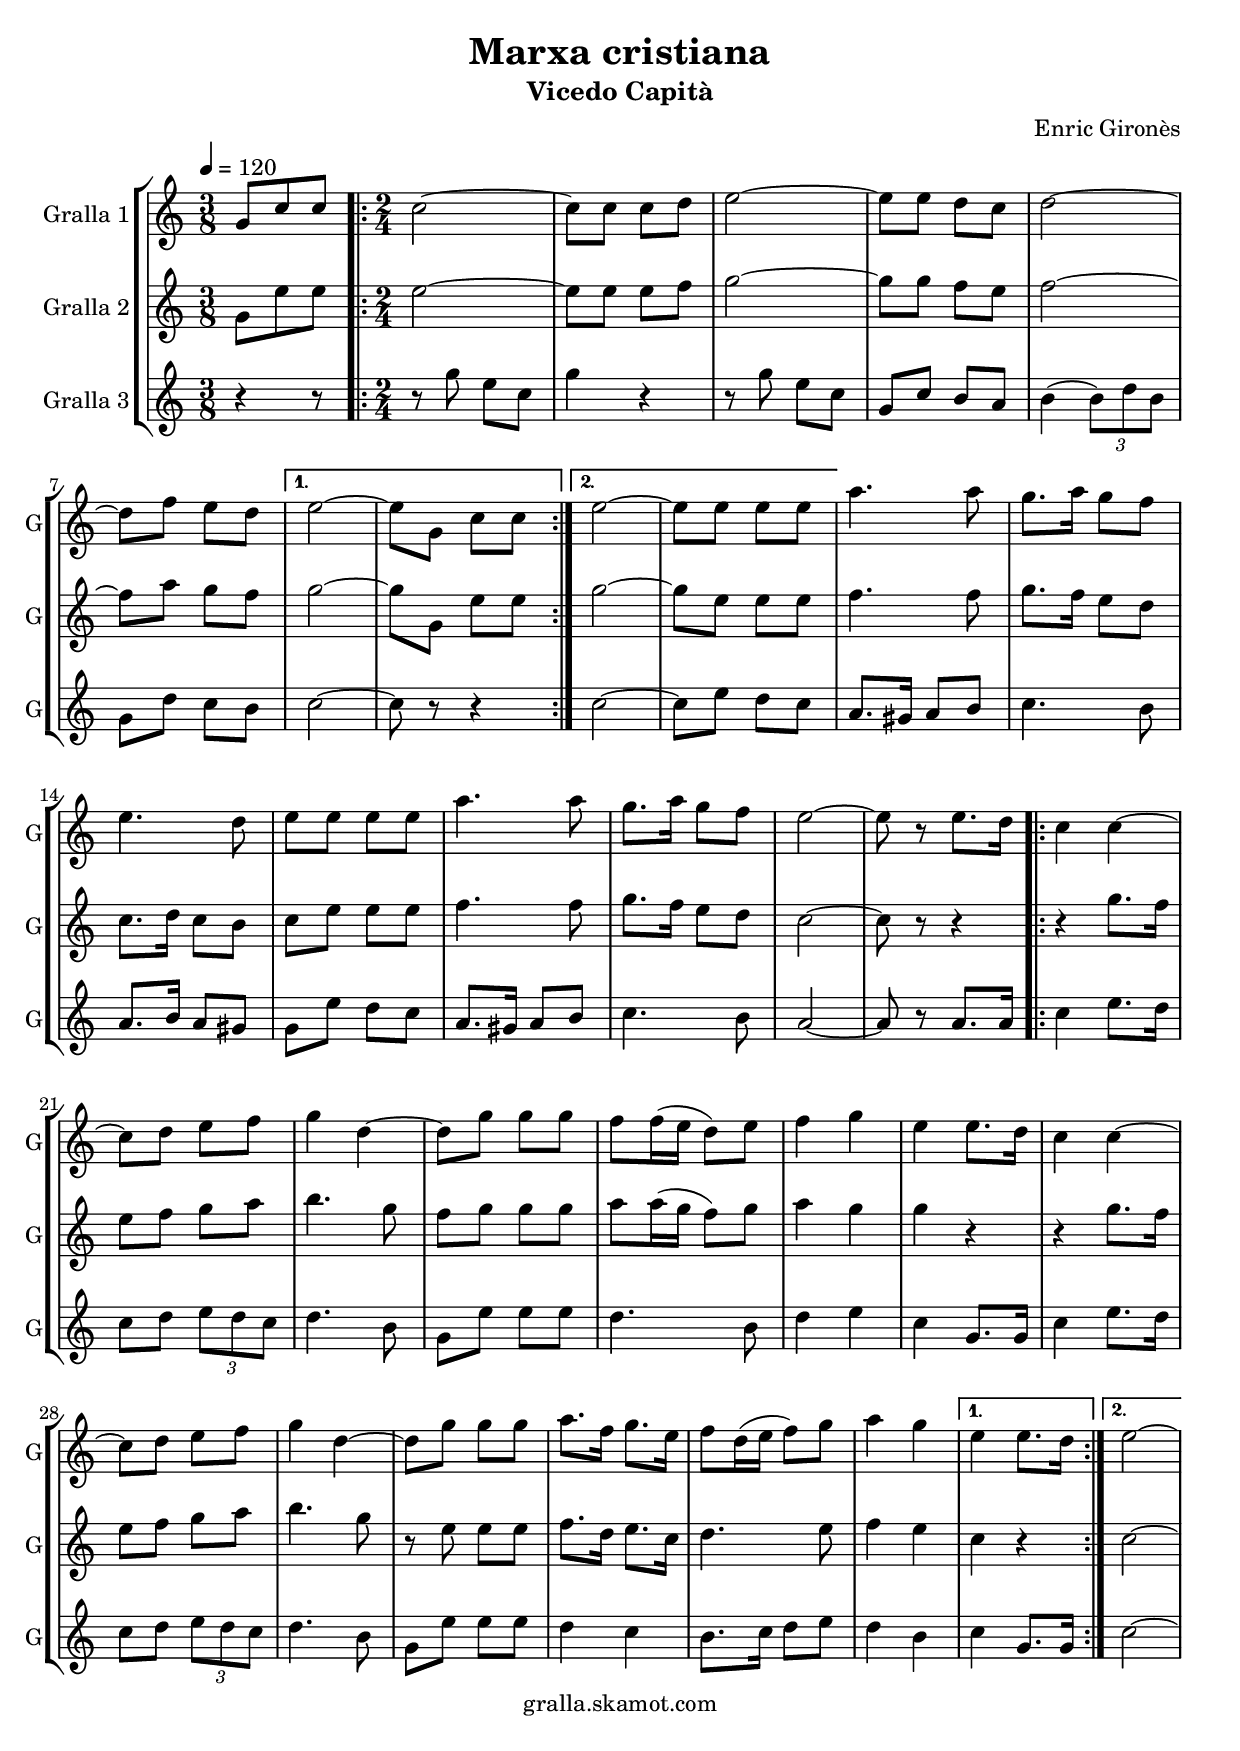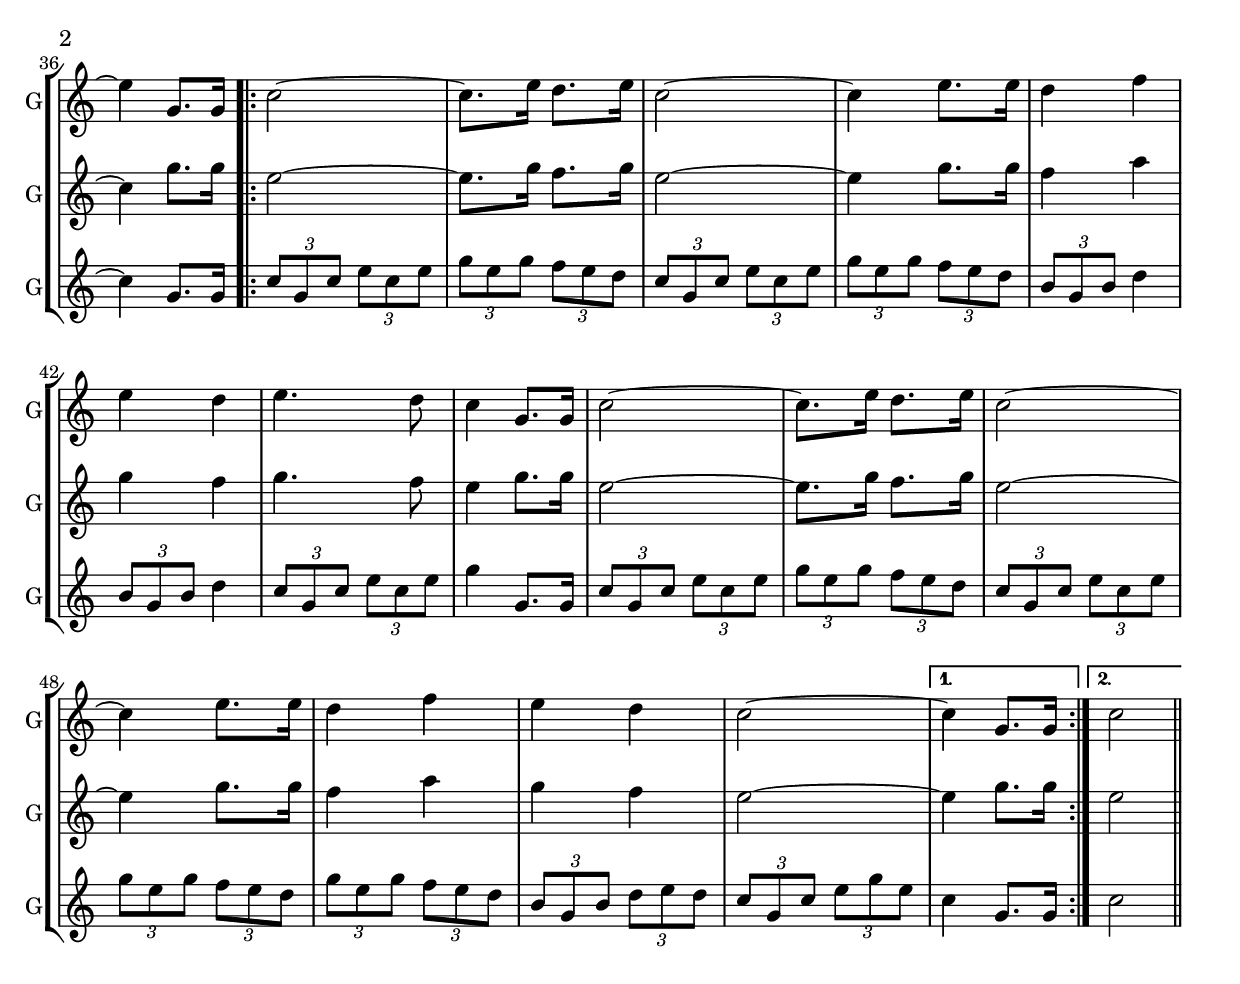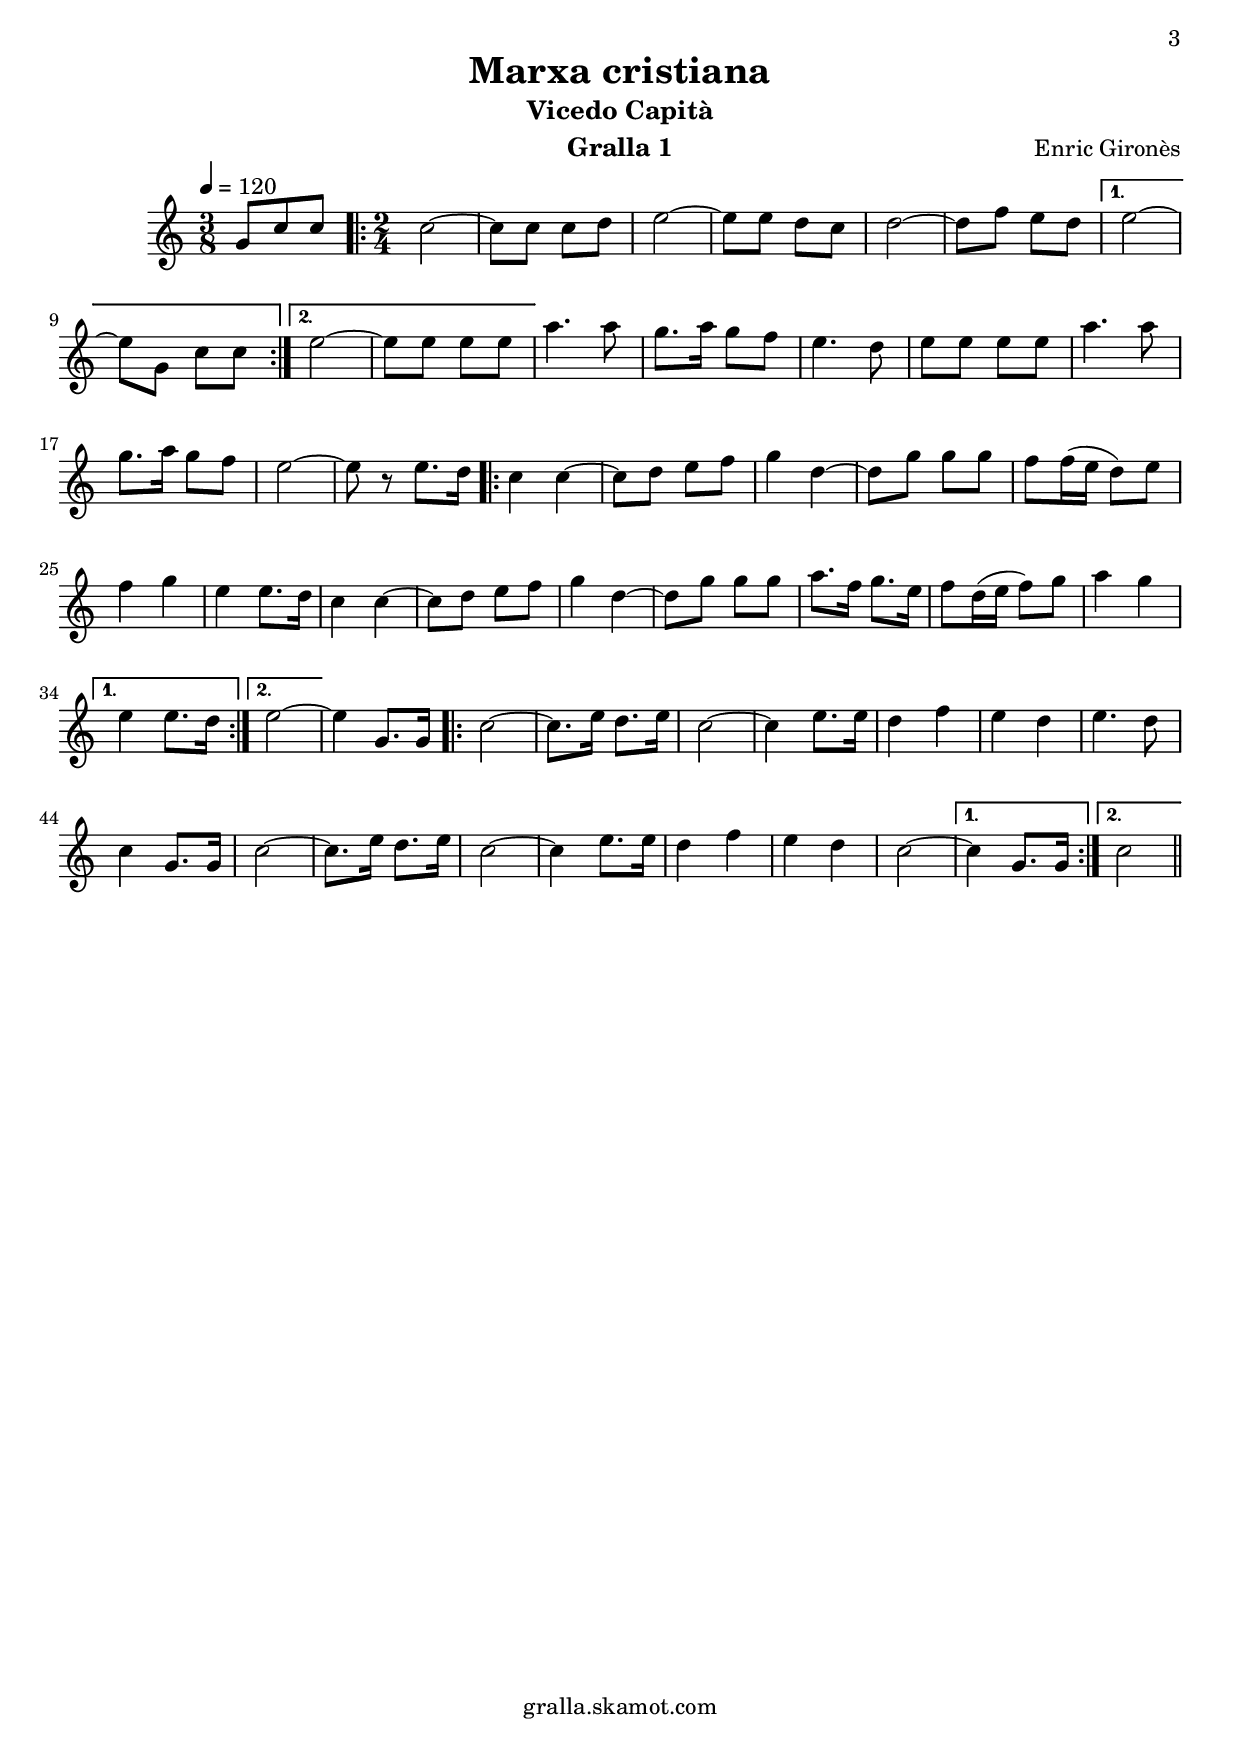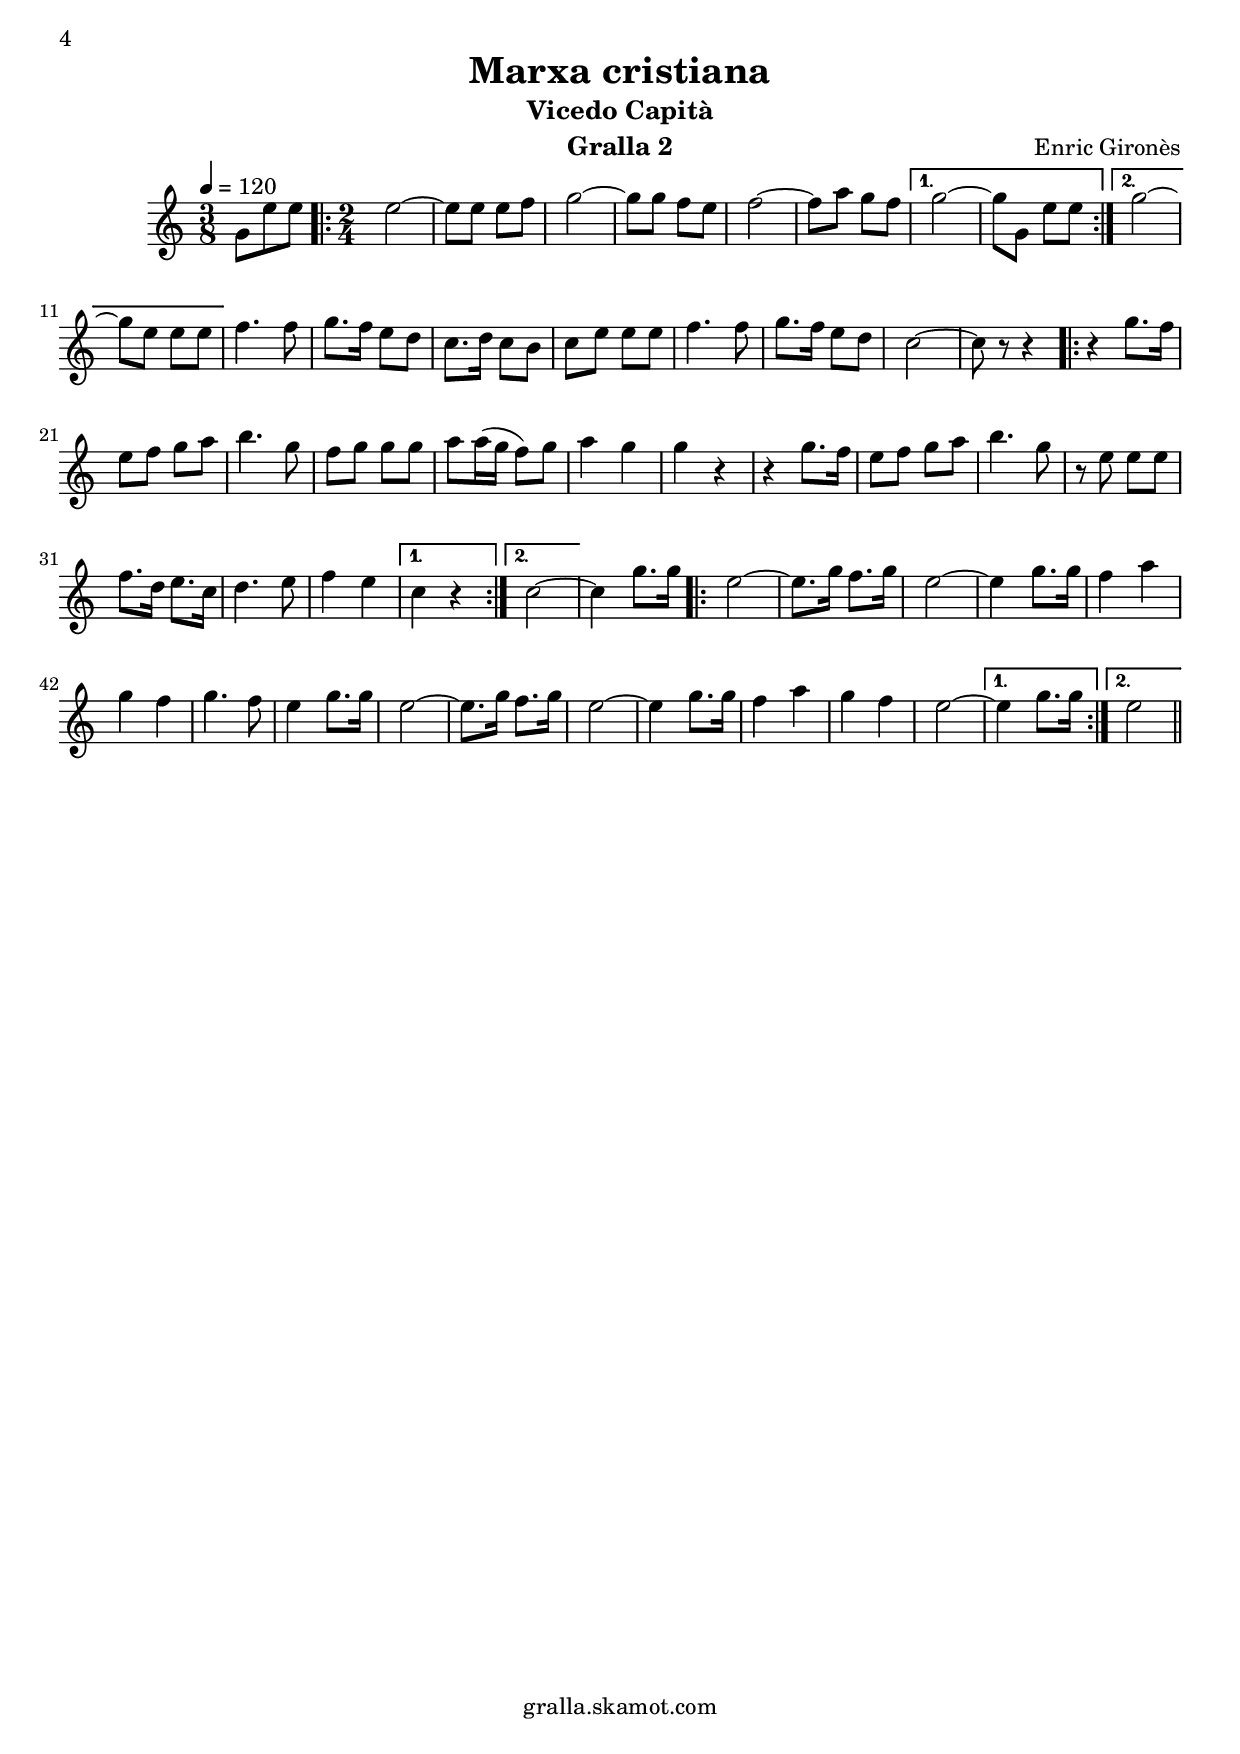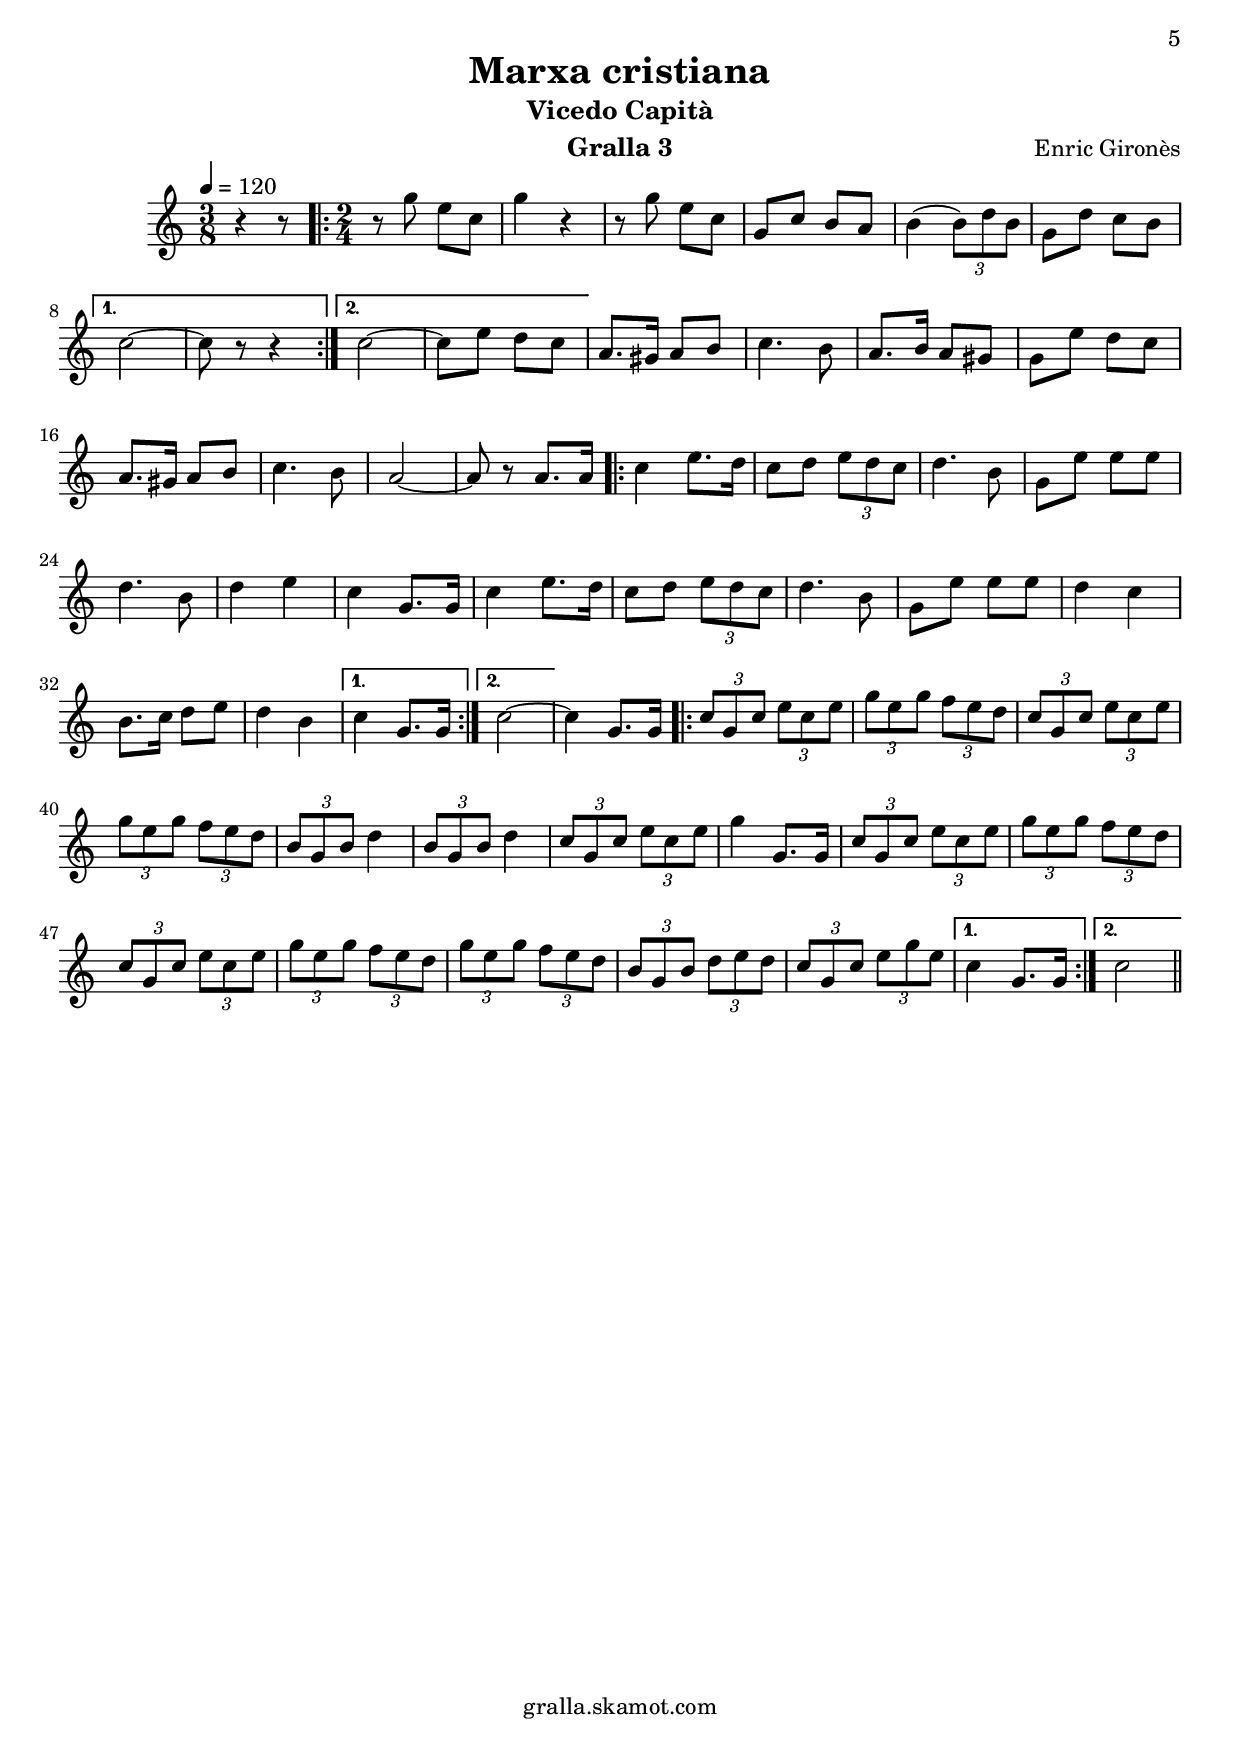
\version "2.16.2"

\header {
  dedication=""
  title="Marxa cristiana"
  subtitle="Vicedo Capità"
  subsubtitle=""
  poet=""
  meter=""
  piece=""
  composer="Enric Gironès"
  arranger=""
  opus=""
  instrument=""
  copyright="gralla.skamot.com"
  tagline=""
}

liniaroAa =
\relative g'
{
  \tempo 4=120
  \clef treble
  \key c \major
  \time 3/8
  g8 c c  |
  \time 2/4   \repeat volta 2 { c2 ~  |
  c8 c c d  |
  e2 ~  |
  %05
  e8 e d c  |
  d2 ~  |
  d8 f e d }
  \alternative { { e2 ~  |
  e8 g, c c }
  %10
  { e2 ~  |
  e8 e e e } }
  a4. a8  |
  g8. a16 g8 f  |
  e4. d8  |
  %15
  e8 e e e  |
  a4. a8  |
  g8. a16 g8 f  |
  e2 ~  |
  e8 r e8. d16  |
  %20
  \repeat volta 2 { c4 c ~  |
  c8 d e f  |
  g4 d ~  |
  d8 g g g  |
  f8 f16 ( e d8 ) e  |
  %25
  f4 g  |
  e4 e8. d16  |
  c4 c ~  |
  c8 d e f  |
  g4 d ~  |
  %30
  d8 g g g  |
  a8. f16 g8. e16  |
  f8 d16 ( e f8 ) g  |
  a4 g }
  \alternative { { e4 e8. d16 }
  %35
  { e2 ~ } }
  e4 g,8. g16  |
  \repeat volta 2 { c2 ~  |
  c8. e16 d8. e16  |
  c2 ~  |
  %40
  c4 e8. e16  |
  d4 f  |
  e4 d  |
  e4. d8  |
  c4 g8. g16  |
  %45
  c2 ~  |
  c8. e16 d8. e16  |
  c2 ~  |
  c4 e8. e16  |
  d4 f  |
  %50
  e4 d  |
  c2 ~ }
  \alternative { { c4 g8. g16 }
  { c2 } } \bar "||"
}

liniaroAb =
\relative g'
{
  \tempo 4=120
  \clef treble
  \key c \major
  \time 3/8
  g8 e' e  |
  \time 2/4   \repeat volta 2 { e2 ~  |
  e8 e e f  |
  g2 ~  |
  %05
  g8 g f e  |
  f2 ~  |
  f8 a g f }
  \alternative { { g2 ~  |
  g8 g, e' e }
  %10
  { g2 ~  |
  g8 e e e } }
  f4. f8  |
  g8. f16 e8 d  |
  c8. d16 c8 b  |
  %15
  c8 e e e  |
  f4. f8  |
  g8. f16 e8 d  |
  c2 ~  |
  c8 r r4  |
  %20
  \repeat volta 2 { r4 g'8. f16  |
  e8 f g a  |
  b4. g8  |
  f8 g g g  |
  a8 a16 ( g f8 ) g  |
  %25
  a4 g  |
  g4 r  |
  r4 g8. f16  |
  e8 f g a  |
  b4. g8  |
  %30
  r8 e e e  |
  f8. d16 e8. c16  |
  d4. e8  |
  f4 e }
  \alternative { { c4 r }
  %35
  { c2 ~ } }
  c4 g'8. g16  |
  \repeat volta 2 { e2 ~  |
  e8. g16 f8. g16  |
  e2 ~  |
  %40
  e4 g8. g16  |
  f4 a  |
  g4 f  |
  g4. f8  |
  e4 g8. g16  |
  %45
  e2 ~  |
  e8. g16 f8. g16  |
  e2 ~  |
  e4 g8. g16  |
  f4 a  |
  %50
  g4 f  |
  e2 ~ }
  \alternative { { e4 g8. g16 }
  { e2 } } \bar "||"
}

liniaroAc =
\relative g''
{
  \tempo 4=120
  \clef treble
  \key c \major
  \time 3/8
  r4 r8  |
  \time 2/4   \repeat volta 2 { r8 g e c  |
  g'4 r  |
  r8 g e c  |
  %05
  g8 c b a  |
  b4 ( \times 2/3 { b8 ) d b }  |
  g8 d' c b }
  \alternative { { c2 ~  |
  c8 r r4 }
  %10
  { c2 ~  |
  c8 e d c } }
  a8. gis16 a8 b  |
  c4. b8  |
  a8. b16 a8 gis  |
  %15
  g8 e' d c  |
  a8. gis16 a8 b  |
  c4. b8  |
  a2 ~  |
  a8 r a8. a16  |
  %20
  \repeat volta 2 { c4 e8. d16  |
  c8 d \times 2/3 { e d c }  |
  d4. b8  |
  g8 e' e e  |
  d4. b8  |
  %25
  d4 e  |
  c4 g8. g16  |
  c4 e8. d16  |
  c8 d \times 2/3 { e d c }  |
  d4. b8  |
  %30
  g8 e' e e  |
  d4 c  |
  b8. c16 d8 e  |
  d4 b }
  \alternative { { c4 g8. g16 }
  %35
  { c2 ~ } }
  c4 g8. g16  |
  \repeat volta 2 { \times 2/3 { c8 g c } \times 2/3 { e c e }  |
  \times 2/3 { g8 e g } \times 2/3 { f e d }  |
  \times 2/3 { c8 g c } \times 2/3 { e c e }  |
  %40
  \times 2/3 { g8 e g } \times 2/3 { f e d }  |
  \times 2/3 { b8 g b } d4  |
  \times 2/3 { b8 g b } d4  |
  \times 2/3 { c8 g c } \times 2/3 { e c e }  |
  g4 g,8. g16  |
  %45
  \times 2/3 { c8 g c } \times 2/3 { e c e }  |
  \times 2/3 { g8 e g } \times 2/3 { f e d }  |
  \times 2/3 { c8 g c } \times 2/3 { e c e }  |
  \times 2/3 { g8 e g } \times 2/3 { f e d }  |
  \times 2/3 { g8 e g } \times 2/3 { f e d }  |
  %50
  \times 2/3 { b8 g b } \times 2/3 { d e d }  |
  \times 2/3 { c8 g c } \times 2/3 { e g e } }
  \alternative { { c4 g8. g16 }
  { c2 } } \bar "||"
}

\bookpart {
  \score {
    \new StaffGroup {
      \override Score.RehearsalMark.self-alignment-X = #LEFT
      <<
        \new Staff \with {instrumentName = #"Gralla 1" shortInstrumentName = #"G"} \liniaroAa
        \new Staff \with {instrumentName = #"Gralla 2" shortInstrumentName = #"G"} \liniaroAb
        \new Staff \with {instrumentName = #"Gralla 3" shortInstrumentName = #"G"} \liniaroAc
      >>
    }
    \layout {}
  }
  \score { \unfoldRepeats
    \new StaffGroup {
      \override Score.RehearsalMark.self-alignment-X = #LEFT
      <<
        \new Staff \with {instrumentName = #"Gralla 1" shortInstrumentName = #"G"} \liniaroAa
        \new Staff \with {instrumentName = #"Gralla 2" shortInstrumentName = #"G"} \liniaroAb
        \new Staff \with {instrumentName = #"Gralla 3" shortInstrumentName = #"G"} \liniaroAc
      >>
    }
    \midi {
      \set Staff.midiInstrument = "oboe"
      \set DrumStaff.midiInstrument = "drums"
    }
  }
}

\bookpart {
  \header {instrument="Gralla 1"}
  \score {
    \new StaffGroup {
      \override Score.RehearsalMark.self-alignment-X = #LEFT
      <<
        \new Staff \liniaroAa
      >>
    }
    \layout {}
  }
  \score { \unfoldRepeats
    \new StaffGroup {
      \override Score.RehearsalMark.self-alignment-X = #LEFT
      <<
        \new Staff \liniaroAa
      >>
    }
    \midi {
      \set Staff.midiInstrument = "oboe"
      \set DrumStaff.midiInstrument = "drums"
    }
  }
}

\bookpart {
  \header {instrument="Gralla 2"}
  \score {
    \new StaffGroup {
      \override Score.RehearsalMark.self-alignment-X = #LEFT
      <<
        \new Staff \liniaroAb
      >>
    }
    \layout {}
  }
  \score { \unfoldRepeats
    \new StaffGroup {
      \override Score.RehearsalMark.self-alignment-X = #LEFT
      <<
        \new Staff \liniaroAb
      >>
    }
    \midi {
      \set Staff.midiInstrument = "oboe"
      \set DrumStaff.midiInstrument = "drums"
    }
  }
}

\bookpart {
  \header {instrument="Gralla 3"}
  \score {
    \new StaffGroup {
      \override Score.RehearsalMark.self-alignment-X = #LEFT
      <<
        \new Staff \liniaroAc
      >>
    }
    \layout {}
  }
  \score { \unfoldRepeats
    \new StaffGroup {
      \override Score.RehearsalMark.self-alignment-X = #LEFT
      <<
        \new Staff \liniaroAc
      >>
    }
    \midi {
      \set Staff.midiInstrument = "oboe"
      \set DrumStaff.midiInstrument = "drums"
    }
  }
}

